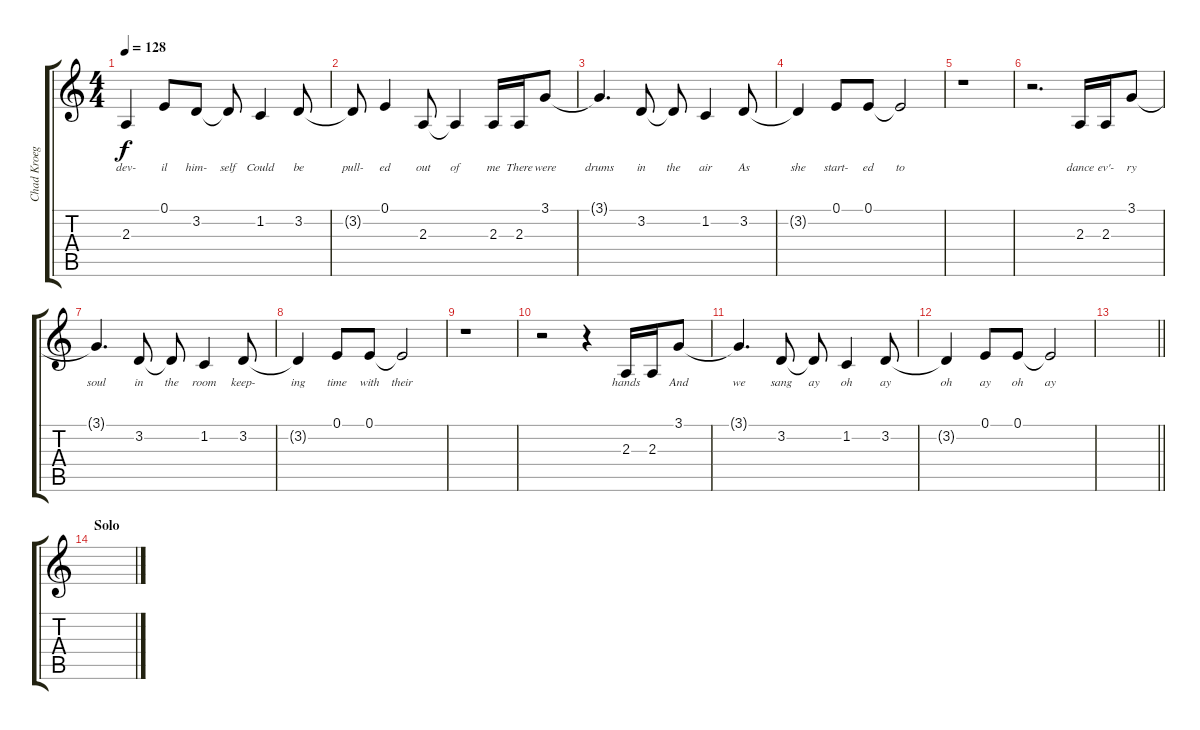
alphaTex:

\track ("Chad Kroeger (voice)" "Chad Kroeg") {instrument tenorsax}
\staff {score tabs}
\tuning (E4 B3 G3 D3 A2 E2) {hide}
\ts (4 4)
\tempo 128
\clef g2
\ks c
2.3.4{lyrics (0 "dev-") lyrics (1 "") lyrics (2 "") lyrics (3 "") lyrics (4 "") dy f} 0.1.8{lyrics (0 "il") lyrics (1 "") lyrics (2 "") lyrics (3 "") lyrics (4 "")} 3.2.8{lyrics (0 "him-") lyrics (1 "") lyrics (2 "") lyrics (3 "") lyrics (4 "")} 3.2{t}.8{lyrics (0 "self") lyrics (1 "") lyrics (2 "") lyrics (3 "") lyrics (4 "")} 1.2.4{lyrics (0 "Could") lyrics (1 "") lyrics (2 "") lyrics (3 "") lyrics (4 "")} 3.2.8{lyrics (0 "be") lyrics (1 "") lyrics (2 "") lyrics (3 "") lyrics (4 "")} |
3.2{t}.8{lyrics (0 "pull-") lyrics (1 "") lyrics (2 "") lyrics (3 "") lyrics (4 "")} 0.1.4{lyrics (0 "ed") lyrics (1 "") lyrics (2 "") lyrics (3 "") lyrics (4 "")} 2.3.8{lyrics (0 "out") lyrics (1 "") lyrics (2 "") lyrics (3 "") lyrics (4 "")} 2.3{t}.4{lyrics (0 "of") lyrics (1 "") lyrics (2 "") lyrics (3 "") lyrics (4 "")} 2.3.16{lyrics (0 "me") lyrics (1 "") lyrics (2 "") lyrics (3 "") lyrics (4 "")} 2.3.16{lyrics (0 "There") lyrics (1 "") lyrics (2 "") lyrics (3 "") lyrics (4 "")} 3.1.8{lyrics (0 "were") lyrics (1 "") lyrics (2 "") lyrics (3 "") lyrics (4 "")} |
3.1{t}.4{d lyrics (0 "drums") lyrics (1 "") lyrics (2 "") lyrics (3 "") lyrics (4 "")} 3.2.8{lyrics (0 "in") lyrics (1 "") lyrics (2 "") lyrics (3 "") lyrics (4 "")} 3.2{t}.8{lyrics (0 "the") lyrics (1 "") lyrics (2 "") lyrics (3 "") lyrics (4 "")} 1.2.4{lyrics (0 "air") lyrics (1 "") lyrics (2 "") lyrics (3 "") lyrics (4 "")} 3.2.8{lyrics (0 "As") lyrics (1 "") lyrics (2 "") lyrics (3 "") lyrics (4 "")} |
3.2{t}.4{lyrics (0 "she") lyrics (1 "") lyrics (2 "") lyrics (3 "") lyrics (4 "")} 0.1.8{lyrics (0 "start-") lyrics (1 "") lyrics (2 "") lyrics (3 "") lyrics (4 "")} 0.1.8{lyrics (0 "ed") lyrics (1 "") lyrics (2 "") lyrics (3 "") lyrics (4 "")} 0.1{t}.2{lyrics (0 "to") lyrics (1 "") lyrics (2 "") lyrics (3 "") lyrics (4 "")} |
r.1 |
r.2{d} 2.3.16{lyrics (0 "dance") lyrics (1 "") lyrics (2 "") lyrics (3 "") lyrics (4 "")} 2.3.16{lyrics (0 "ev'-") lyrics (1 "") lyrics (2 "") lyrics (3 "") lyrics (4 "")} 3.1.8{lyrics (0 "ry") lyrics (1 "") lyrics (2 "") lyrics (3 "") lyrics (4 "")} |
3.1{t}.4{d lyrics (0 "soul") lyrics (1 "") lyrics (2 "") lyrics (3 "") lyrics (4 "")} 3.2.8{lyrics (0 "in") lyrics (1 "") lyrics (2 "") lyrics (3 "") lyrics (4 "")} 3.2{t}.8{lyrics (0 "the") lyrics (1 "") lyrics (2 "") lyrics (3 "") lyrics (4 "")} 1.2.4{lyrics (0 "room") lyrics (1 "") lyrics (2 "") lyrics (3 "") lyrics (4 "")} 3.2.8{lyrics (0 "keep-") lyrics (1 "") lyrics (2 "") lyrics (3 "") lyrics (4 "")} |
3.2{t}.4{lyrics (0 "ing") lyrics (1 "") lyrics (2 "") lyrics (3 "") lyrics (4 "")} 0.1.8{lyrics (0 "time") lyrics (1 "") lyrics (2 "") lyrics (3 "") lyrics (4 "")} 0.1.8{lyrics (0 "with") lyrics (1 "") lyrics (2 "") lyrics (3 "") lyrics (4 "")} 0.1{t}.2{lyrics (0 "their") lyrics (1 "") lyrics (2 "") lyrics (3 "") lyrics (4 "")} |
r.1 |
r.2 r.4 2.3.16{lyrics (0 "hands") lyrics (1 "") lyrics (2 "") lyrics (3 "") lyrics (4 "")} 2.3.16{lyrics (0 "") lyrics (1 "") lyrics (2 "") lyrics (3 "") lyrics (4 "")} 3.1.8{lyrics (0 "And") lyrics (1 "") lyrics (2 "") lyrics (3 "") lyrics (4 "")} |
3.1{t}.4{d lyrics (0 "we") lyrics (1 "") lyrics (2 "") lyrics (3 "") lyrics (4 "")} 3.2.8{lyrics (0 "sang") lyrics (1 "") lyrics (2 "") lyrics (3 "") lyrics (4 "")} 3.2{t}.8{lyrics (0 "ay") lyrics (1 "") lyrics (2 "") lyrics (3 "") lyrics (4 "")} 1.2.4{lyrics (0 "oh") lyrics (1 "") lyrics (2 "") lyrics (3 "") lyrics (4 "")} 3.2.8{lyrics (0 "ay") lyrics (1 "") lyrics (2 "") lyrics (3 "") lyrics (4 "")} |
3.2{t}.4{lyrics (0 "oh") lyrics (1 "") lyrics (2 "") lyrics (3 "") lyrics (4 "")} 0.1.8{lyrics (0 "ay") lyrics (1 "") lyrics (2 "") lyrics (3 "") lyrics (4 "")} 0.1.8{lyrics (0 "oh") lyrics (1 "") lyrics (2 "") lyrics (3 "") lyrics (4 "")} 0.1{t}.2{lyrics (0 "ay") lyrics (1 "") lyrics (2 "") lyrics (3 "") lyrics (4 "")} |
\barLineRight lightlight
|
\section ("" "Solo")
